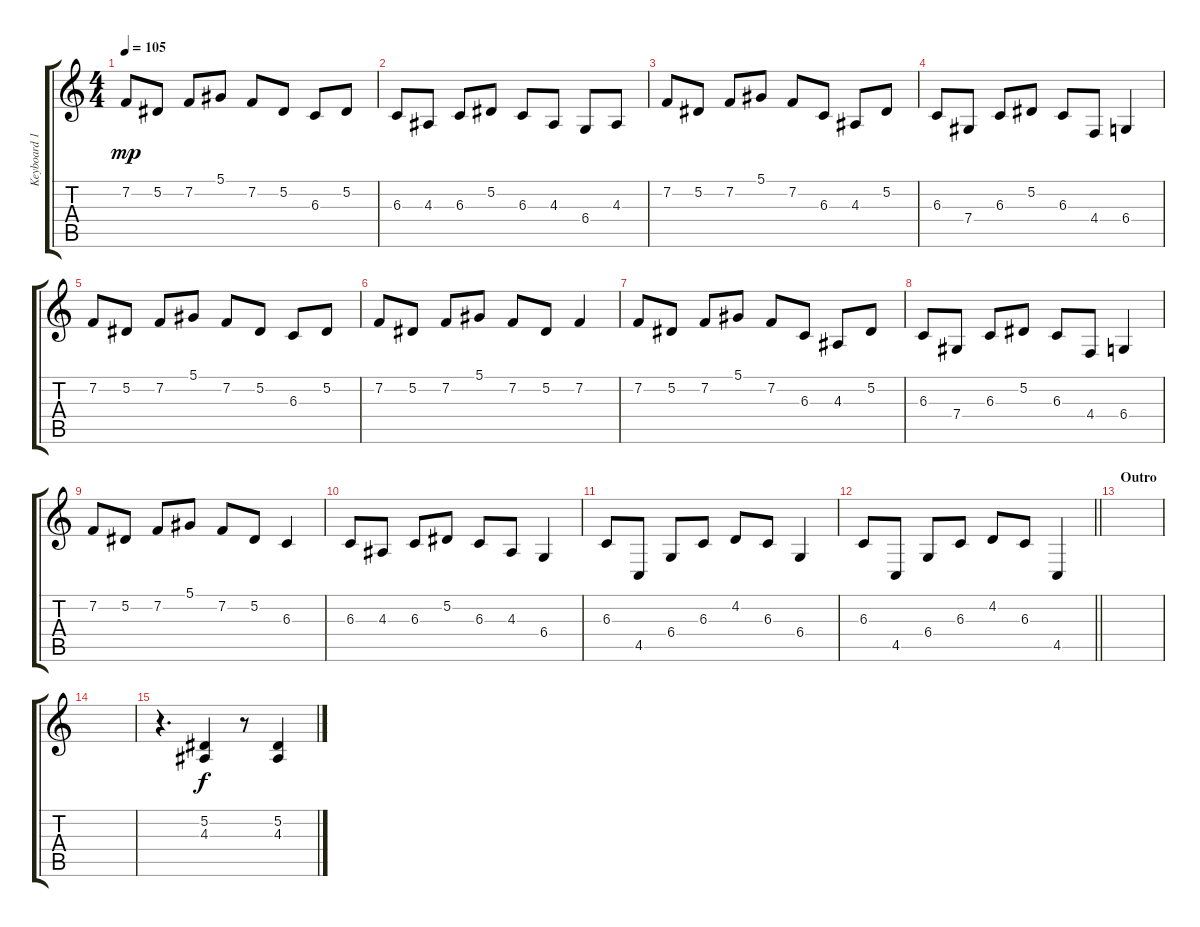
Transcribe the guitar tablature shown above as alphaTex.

\track ("Keyboard 1" "Keyboard 1") {instrument fx4atmosphere}
\staff {score tabs}
\tuning (Eb4 Bb3 Gb3 Db3 Ab2 Eb2) {hide}
\ts (4 4)
\tempo 105
\clef g2
\ks c
7.2.8{dy mp} 5.2.8 7.2.8 5.1.8 7.2.8 5.2.8 6.3.8 5.2.8 |
6.3.8 4.3.8 6.3.8 5.2.8 6.3.8 4.3.8 6.4.8 4.3.8 |
7.2.8 5.2.8 7.2.8 5.1.8 7.2.8 6.3.8 4.3.8 5.2.8 |
6.3.8 7.4.8 6.3.8 5.2.8 6.3.8 4.4.8 6.4.4 |
7.2.8 5.2.8 7.2.8 5.1.8 7.2.8 5.2.8 6.3.8 5.2.8 |
7.2.8 5.2.8 7.2.8 5.1.8 7.2.8 5.2.8 7.2.4 |
7.2.8 5.2.8 7.2.8 5.1.8 7.2.8 6.3.8 4.3.8 5.2.8 |
6.3.8 7.4.8 6.3.8 5.2.8 6.3.8 4.4.8 6.4.4 |
7.2.8 5.2.8 7.2.8 5.1.8 7.2.8 5.2.8 6.3.4 |
6.3.8 4.3.8 6.3.8 5.2.8 6.3.8 4.3.8 6.4.4 |
6.3.8 4.5.8 6.4.8 6.3.8 4.2.8 6.3.8 6.4.4 |
\barLineRight lightlight
6.3.8 4.5.8 6.4.8 6.3.8 4.2.8 6.3.8 4.5.4 |
\section ("" "Outro")
|
|
r.4{d} (5.2 4.3).4{dy f} r.8 (5.2 4.3).4
